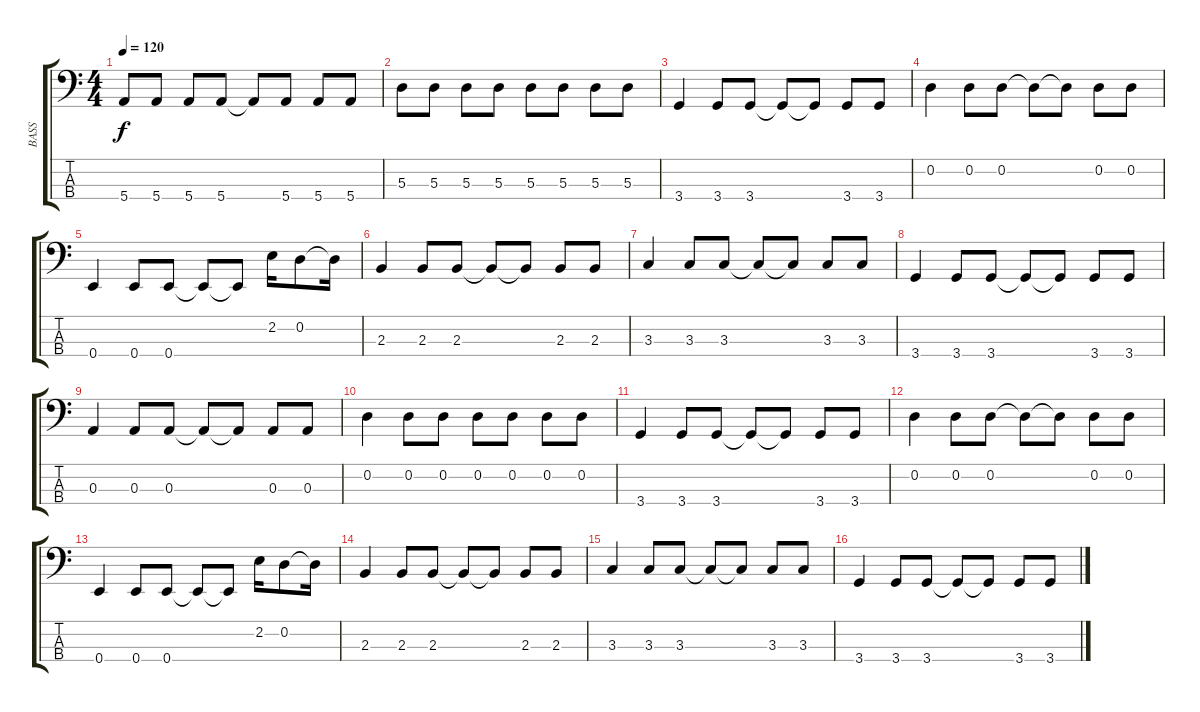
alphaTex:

\track ("BASS" "BASS") {instrument electricbassfinger}
\staff {score tabs}
\tuning (G2 D2 A1 E1) {hide}
\ts (4 4)
\tempo 120
\clef f4
\ks c
5.4.8{dy f} 5.4.8 5.4.8 5.4.8 5.4{t}.8 5.4.8 5.4.8 5.4.8 |
5.3.8 5.3.8 5.3.8 5.3.8 5.3.8 5.3.8 5.3.8 5.3.8 |
3.4.4 3.4.8 3.4.8 3.4{t}.8 3.4{t}.8 3.4.8 3.4.8 |
0.2.4 0.2.8 0.2.8 0.2{t}.8 0.2{t}.8 0.2.8 0.2.8 |
0.4.4 0.4.8 0.4.8 0.4{t}.8 0.4{t}.8 2.2.16 0.2.8 0.2{t}.16 |
2.3.4 2.3.8 2.3.8 2.3{t}.8 2.3{t}.8 2.3.8 2.3.8 |
3.3.4 3.3.8 3.3.8 3.3{t}.8 3.3{t}.8 3.3.8 3.3.8 |
3.4.4 3.4.8 3.4.8 3.4{t}.8 3.4{t}.8 3.4.8 3.4.8 |
0.3.4 0.3.8 0.3.8 0.3{t}.8 0.3{t}.8 0.3.8 0.3.8 |
0.2.4 0.2.8 0.2.8 0.2.8 0.2.8 0.2.8 0.2.8 |
3.4.4 3.4.8 3.4.8 3.4{t}.8 3.4{t}.8 3.4.8 3.4.8 |
0.2.4 0.2.8 0.2.8 0.2{t}.8 0.2{t}.8 0.2.8 0.2.8 |
0.4.4 0.4.8 0.4.8 0.4{t}.8 0.4{t}.8 2.2.16 0.2.8 0.2{t}.16 |
2.3.4 2.3.8 2.3.8 2.3{t}.8 2.3{t}.8 2.3.8 2.3.8 |
3.3.4 3.3.8 3.3.8 3.3{t}.8 3.3{t}.8 3.3.8 3.3.8 |
3.4.4 3.4.8 3.4.8 3.4{t}.8 3.4{t}.8 3.4.8 3.4.8
